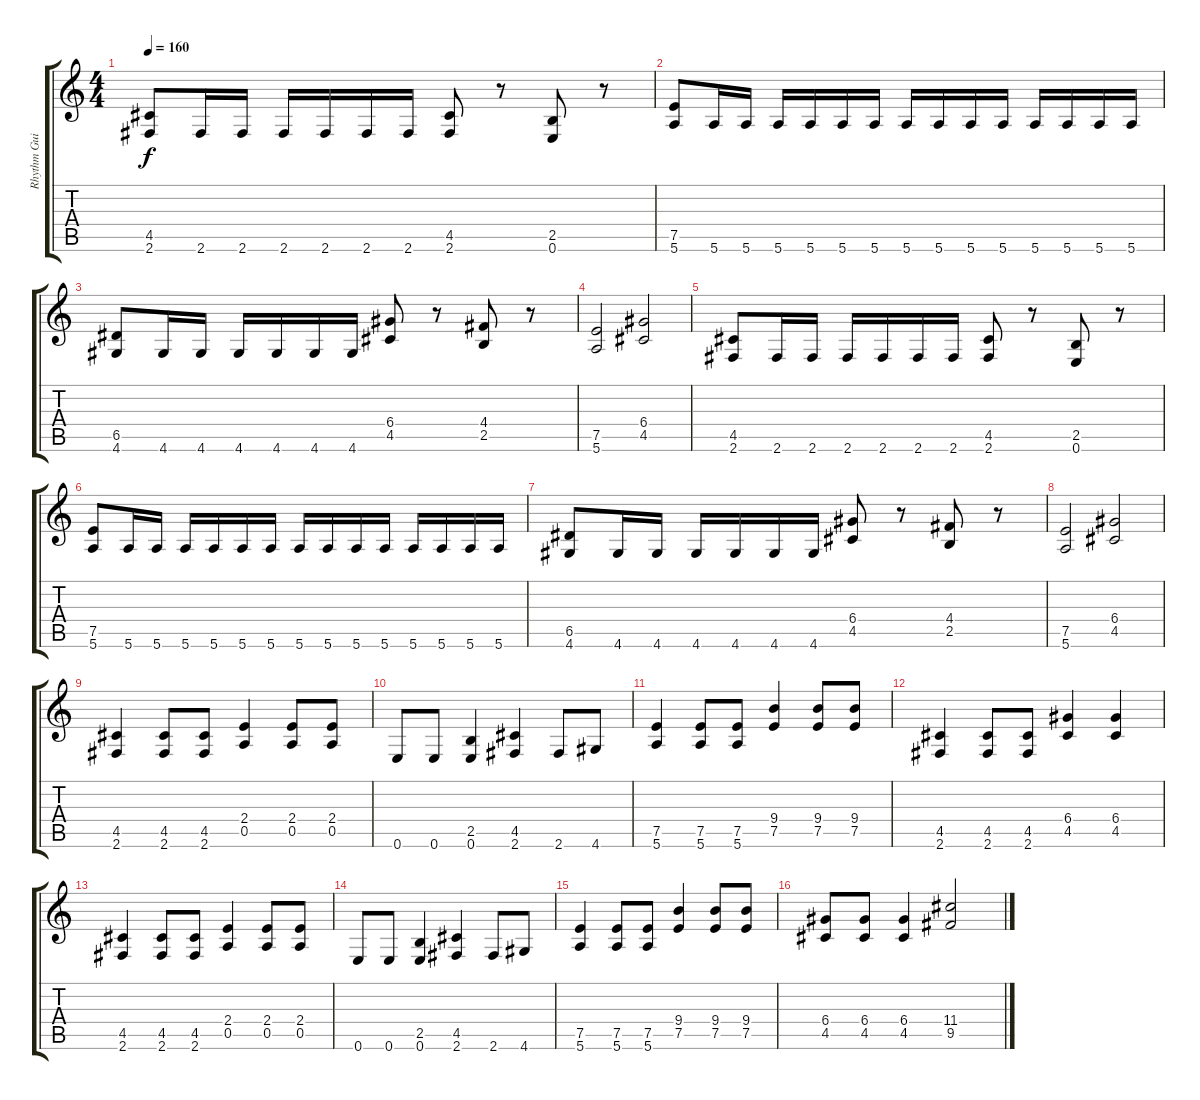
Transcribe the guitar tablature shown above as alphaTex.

\track ("Rhythm Guitar" "Rhythm Gui") {instrument distortionguitar}
\staff {score tabs}
\tuning (E4 B3 G3 D3 A2 E2) {hide}
\ts (4 4)
\tempo 160
\clef g2
\ks c
(4.5 2.6).8{dy f} 2.6.16 2.6.16 2.6.16 2.6.16 2.6.16 2.6.16 (4.5 2.6).8 r.8 (2.5 0.6).8 r.8 |
(7.5 5.6).8 5.6.16 5.6.16 5.6.16 5.6.16 5.6.16 5.6.16 5.6.16 5.6.16 5.6.16 5.6.16 5.6.16 5.6.16 5.6.16 5.6.16 |
(6.5 4.6).8 4.6.16 4.6.16 4.6.16 4.6.16 4.6.16 4.6.16 (6.4 4.5).8 r.8 (4.4 2.5).8 r.8 |
(7.5 5.6).2 (6.4 4.5).2 |
(4.5 2.6).8 2.6.16 2.6.16 2.6.16 2.6.16 2.6.16 2.6.16 (4.5 2.6).8 r.8 (2.5 0.6).8 r.8 |
(7.5 5.6).8 5.6.16 5.6.16 5.6.16 5.6.16 5.6.16 5.6.16 5.6.16 5.6.16 5.6.16 5.6.16 5.6.16 5.6.16 5.6.16 5.6.16 |
(6.5 4.6).8 4.6.16 4.6.16 4.6.16 4.6.16 4.6.16 4.6.16 (6.4 4.5).8 r.8 (4.4 2.5).8 r.8 |
(7.5 5.6).2 (6.4 4.5).2 |
(4.5 2.6).4 (4.5 2.6).8 (4.5 2.6).8 (2.4 0.5).4 (2.4 0.5).8 (2.4 0.5).8 |
0.6.8 0.6.8 (2.5 0.6).4 (4.5 2.6).4 2.6.8 4.6.8 |
(7.5 5.6).4 (7.5 5.6).8 (7.5 5.6).8 (9.4 7.5).4 (9.4 7.5).8 (9.4 7.5).8 |
(4.5 2.6).4 (4.5 2.6).8 (4.5 2.6).8 (6.4 4.5).4 (6.4 4.5).4 |
(4.5 2.6).4 (4.5 2.6).8 (4.5 2.6).8 (2.4 0.5).4 (2.4 0.5).8 (2.4 0.5).8 |
0.6.8 0.6.8 (2.5 0.6).4 (4.5 2.6).4 2.6.8 4.6.8 |
(7.5 5.6).4 (7.5 5.6).8 (7.5 5.6).8 (9.4 7.5).4 (9.4 7.5).8 (9.4 7.5).8 |
(6.4 4.5).8 (6.4 4.5).8 (6.4 4.5).4 (11.4 9.5).2
